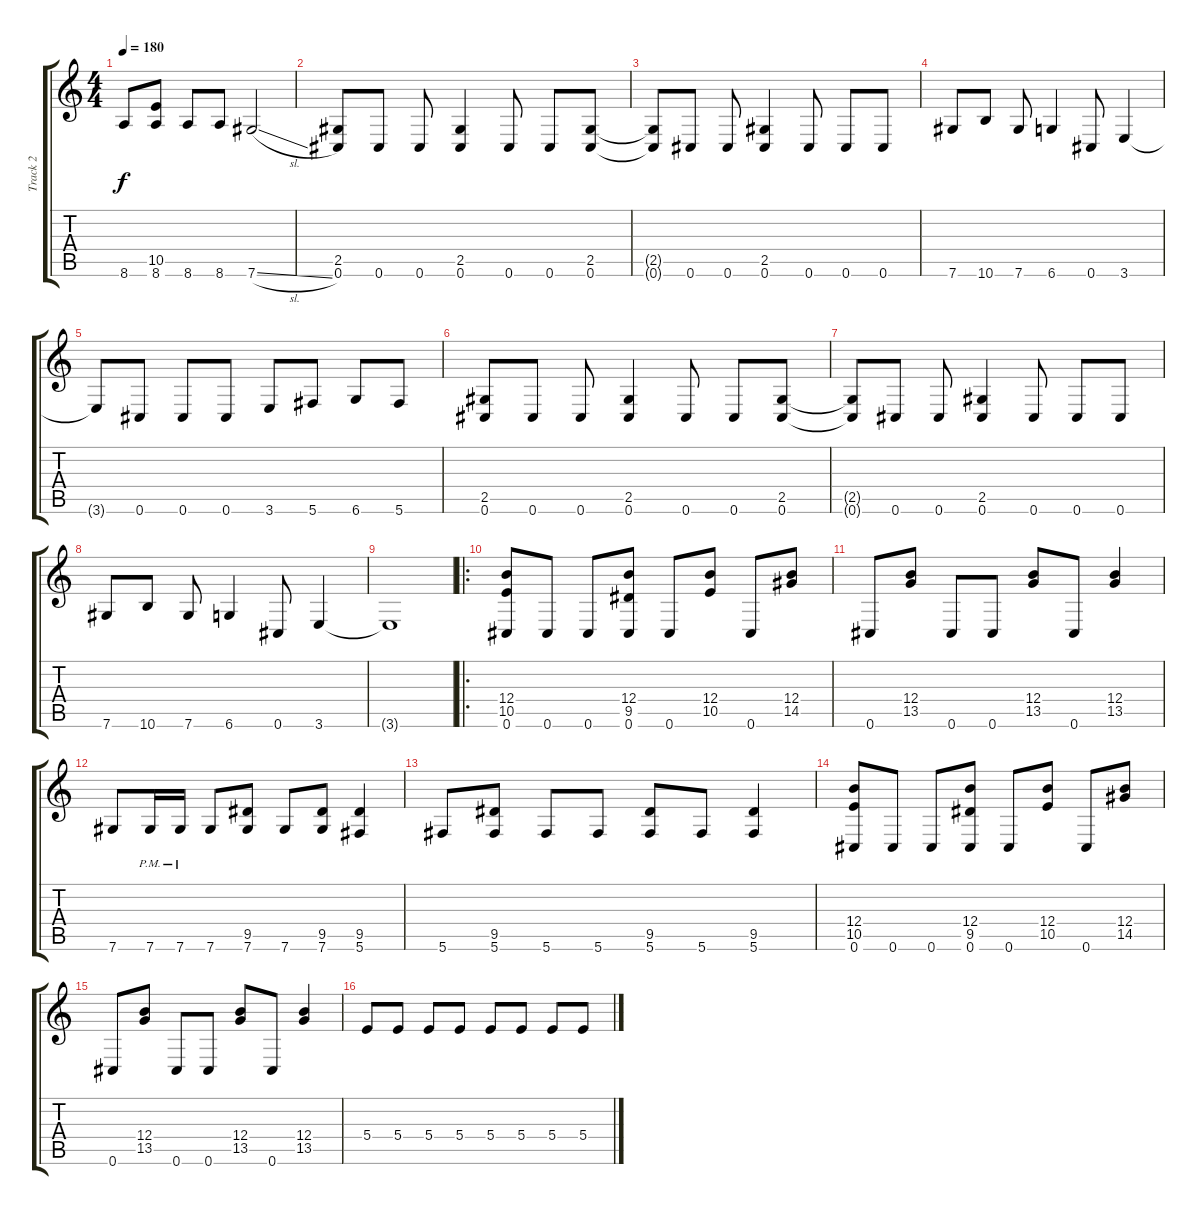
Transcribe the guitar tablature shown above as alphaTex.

\track ("Track 2" "Track 2") {instrument distortionguitar}
\staff {score tabs}
\tuning (Db4 Ab3 E3 B2 Gb2 Db2) {hide}
\ts (4 4)
\tempo 180
\clef g2
\ks c
8.6.8{dy f} (10.5 8.6).8 8.6.8 8.6.8 7.6{sl}.2 |
(2.5 0.6).8 0.6.8 0.6.8 (2.5 0.6).4 0.6.8 0.6.8 (2.5 0.6).8 |
(2.5{t} 0.6{t}).8 0.6.8 0.6.8 (2.5 0.6).4 0.6.8 0.6.8 0.6.8 |
7.6.8 10.6.8 7.6.8 6.6.4 0.6.8 3.6.4 |
3.6{t}.8 0.6.8 0.6.8 0.6.8 3.6.8 5.6.8 6.6.8 5.6.8 |
(2.5 0.6).8 0.6.8 0.6.8 (2.5 0.6).4 0.6.8 0.6.8 (2.5 0.6).8 |
(2.5{t} 0.6{t}).8 0.6.8 0.6.8 (2.5 0.6).4 0.6.8 0.6.8 0.6.8 |
7.6.8 10.6.8 7.6.8 6.6.4 0.6.8 3.6.4 |
3.6{t}.1 |
\ro
(12.4 10.5 0.6).8 0.6.8 0.6.8 (12.4 9.5 0.6).8 0.6.8 (12.4 10.5).8 0.6.8 (12.4 14.5).8 |
0.6.8 (12.4 13.5).8 0.6.8 0.6.8 (12.4 13.5).8 0.6.8 (12.4 13.5).4 |
7.6.8 7.6{pm}.16 7.6{pm}.16 7.6.8 (9.5 7.6).8 7.6.8 (9.5 7.6).8 (9.5 5.6).4 |
5.6.8 (9.5 5.6).8 5.6.8 5.6.8 (9.5 5.6).8 5.6.8 (9.5 5.6).4 |
(12.4 10.5 0.6).8 0.6.8 0.6.8 (12.4 9.5 0.6).8 0.6.8 (12.4 10.5).8 0.6.8 (12.4 14.5).8 |
0.6.8 (12.4 13.5).8 0.6.8 0.6.8 (12.4 13.5).8 0.6.8 (12.4 13.5).4 |
5.4.8 5.4.8 5.4.8 5.4.8 5.4.8 5.4.8 5.4.8 5.4.8
